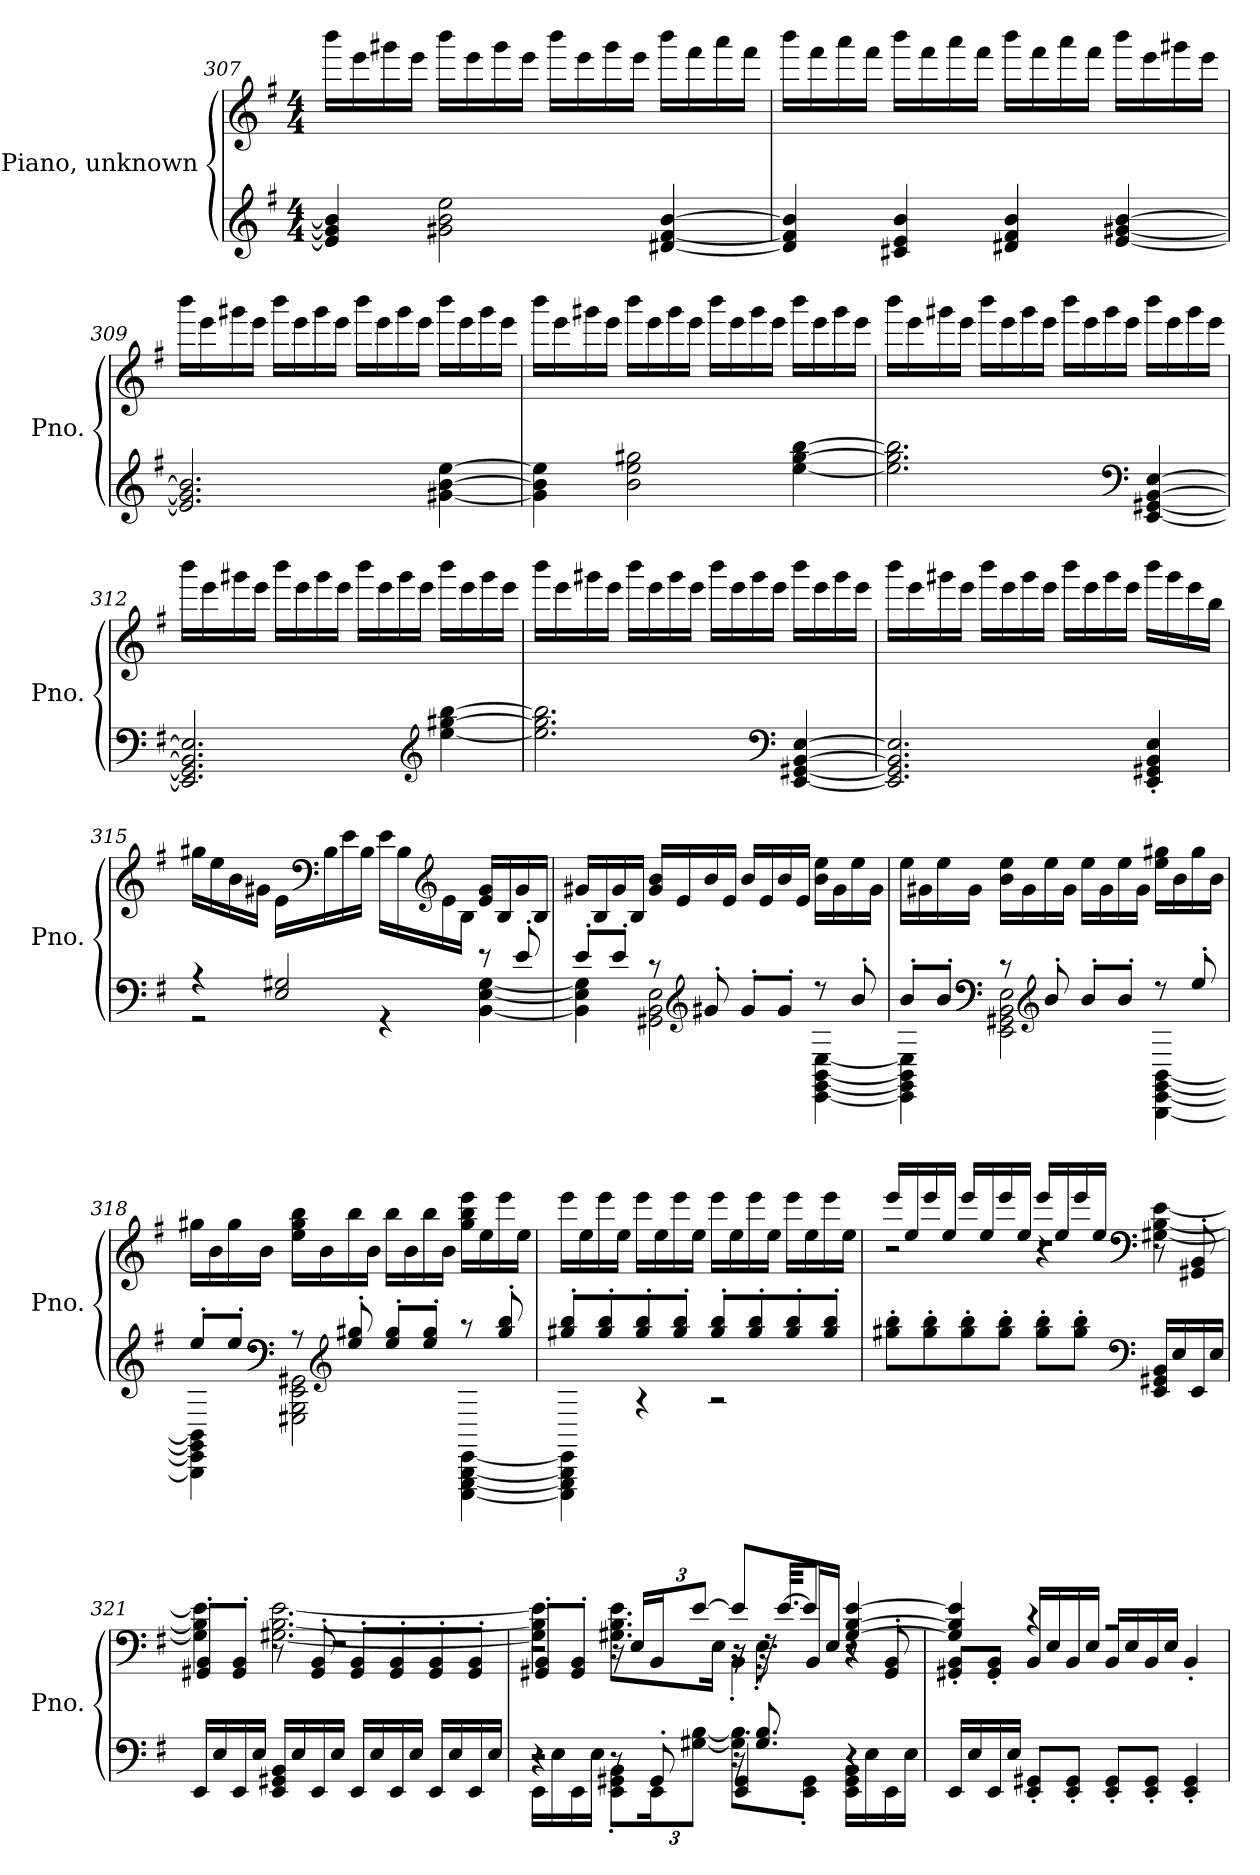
**kern	**kern
*part1	*part1
*staff2	*staff1
*I"Piano, unknown	*
*I'Pno.	*
!!LO:LB:g=z
*clefG2	*clefG2
*k[f#]	*k[f#]
*M4/4	*M4/4
=307	=307
4e/] 4g#/] 4b/]	16bbb\LL
.	16eee\
.	16ggg#X\
.	16eee\JJ
2g#X\ 2b\ 2ee\	16bbb\LL
.	16eee\
.	16ggg#\
.	16eee\JJ
.	16bbb\LL
.	16eee\
.	16ggg#\
.	16eee\JJ
[4d#X/ [4f#/ [4b/	16bbb\LL
.	16fff#\
.	16aaa\
.	16fff#\JJ
=308	=308
4d#/] 4f#/] 4b/]	16bbb\LL
.	16fff#\
.	16aaa\
.	16fff#\JJ
4c#X/ 4e/ 4b/	16bbb\LL
.	16fff#\
.	16aaa\
.	16fff#\JJ
4d#X/ 4f#/ 4b/	16bbb\LL
.	16fff#\
.	16aaa\
.	16fff#\JJ
[4e/ [4g#X/ [4b/	16bbb\LL
.	16eee\
.	16ggg#X\
.	16eee\JJ
!!LO:LB:g=z
=309	=309
2.e/] 2.g#/] 2.b/]	16bbb\LL
.	16eee\
.	16ggg#X\
.	16eee\JJ
.	16bbb\LL
.	16eee\
.	16ggg#\
.	16eee\JJ
.	16bbb\LL
.	16eee\
.	16ggg#\
.	16eee\JJ
[4g#X\ [4b\ [4ee\	16bbb\LL
.	16eee\
.	16ggg#\
.	16eee\JJ
=310	=310
4g#\] 4b\] 4ee\]	16bbb\LL
.	16eee\
.	16ggg#X\
.	16eee\JJ
2b\ 2ee\ 2gg#X\	16bbb\LL
.	16eee\
.	16ggg#\
.	16eee\JJ
.	16bbb\LL
.	16eee\
.	16ggg#\
.	16eee\JJ
[4ee\ [4gg#\ [4bb\	16bbb\LL
.	16eee\
.	16ggg#\
.	16eee\JJ
!!LO:LB:g=z
=311	=311
2.ee\] 2.gg#\] 2.bb\]	16bbb\LL
.	16eee\
.	16ggg#X\
.	16eee\JJ
.	16bbb\LL
.	16eee\
.	16ggg#\
.	16eee\JJ
.	16bbb\LL
.	16eee\
.	16ggg#\
.	16eee\JJ
*clefF4	*
[4EE/ [4GG#X/ [4BB/ [4E/	16bbb\LL
.	16eee\
.	16ggg#\
.	16eee\JJ
!!LO:LB:g=z
=312	=312
2.EE/] 2.GG#/] 2.BB/] 2.E/]	16bbb\LL
.	16eee\
.	16ggg#X\
.	16eee\JJ
.	16bbb\LL
.	16eee\
.	16ggg#\
.	16eee\JJ
.	16bbb\LL
.	16eee\
.	16ggg#\
.	16eee\JJ
*clefG2	*
[4ee\ [4gg#X\ [4bb\	16bbb\LL
.	16eee\
.	16ggg#\
.	16eee\JJ
!!LO:LB:g=z
=313	=313
2.ee\] 2.gg#\] 2.bb\]	16bbb\LL
.	16eee\
.	16ggg#X\
.	16eee\JJ
.	16bbb\LL
.	16eee\
.	16ggg#\
.	16eee\JJ
.	16bbb\LL
.	16eee\
.	16ggg#\
.	16eee\JJ
*clefF4	*
[4EE/ [4GG#X/ [4BB/ [4E/	16bbb\LL
.	16eee\
.	16ggg#\
.	16eee\JJ
!!LO:PB:g=z
=314	=314
2.EE/] 2.GG#/] 2.BB/] 2.E/]	16bbb\LL
.	16eee\
.	16ggg#X\
.	16eee\JJ
.	16bbb\LL
.	16eee\
.	16ggg#\
.	16eee\JJ
.	16bbb\LL
.	16eee\
.	16ggg#\
.	16eee\JJ
4EE/' 4GG#X/' 4BB/' 4E/'	16bbb\LL
.	16ggg#\
.	16eee\
.	16bb\JJ
=315	=315
*^	*
4r	2r	16gg#X\LL
.	.	16ee\
.	.	16b\
.	.	16g#X\JJ
2E/ 2G#X/	.	16e\LL
*	*	*clefF4
.	.	16B\
.	.	16e\
.	.	16B\JJ
.	4r	16e\LL
.	.	16B\
*	*	*clefG2
.	.	16e\
.	.	16B\JJ
8r	[4BB\ [4E\ [4G#\	16e/ 16g#/LL
.	.	16B/
8e'/	.	16g#/
.	.	16B/JJ
!!LO:LB:g=z
=316	=316	=316
8e'/L	4BB\] 4E\] 4G#\]	16g#X/LL
.	.	16B/
8e'/J	.	16g#/
.	.	16B/JJ
8r	2GG#X\ 2BB\ 2E\	16g#/ 16b/LL
.	.	16e/
*clefG2	*	*
8g#X'/	.	16b/
.	.	16e/JJ
8g#'/L	.	16b/LL
.	.	16e/
8g#'/J	.	16b/
.	.	16e/JJ
8r	[4EE\ [4GG#\ [4BB\ [4E\	16b\ 16ee\LL
.	.	16g#\
8b'/	.	16ee\
.	.	16g#\JJ
=317	=317	=317
8b'/L	4EE\] 4GG#\] 4BB\] 4E\]	16ee\LL
.	.	16g#X\
8b'/J	.	16ee\
.	.	16g#\JJ
*clefF4	*	*
8r	2EE\ 2GG#X\ 2BB\ 2E\	16b\ 16ee\LL
.	.	16g#\
*clefG2	*	*
8b'/	.	16ee\
.	.	16g#\JJ
8b'/L	.	16ee\LL
.	.	16g#\
8b'/J	.	16ee\
.	.	16g#\JJ
8r	[4BBB\ [4EE\ [4GG#\ [4BB\	16ee\ 16gg#X\LL
.	.	16b\
8ee'/	.	16gg#\
.	.	16b\JJ
!!LO:LB:g=z
=318	=318	=318
8ee'/L	4BBB\] 4EE\] 4GG#\] 4BB\]	16gg#X\LL
.	.	16b\
8ee'/J	.	16gg#\
.	.	16b\JJ
*clefF4	*	*
8r	2GGG#X\ 2BBB\ 2EE\ 2GG#X\	16ee\ 16gg#\ 16bb\LL
.	.	16b\
*clefG2	*	*
8ee/' 8gg#X/'	.	16bb\
.	.	16b\JJ
8ee/' 8gg#/'L	.	16bb\LL
.	.	16b\
8ee/' 8gg#/'J	.	16bb\
.	.	16b\JJ
8r	[4EEE\ [4GGG#\ [4BBB\ [4EE\	16gg#\ 16bb\ 16eee\LL
.	.	16ee\
8gg#/' 8bb/'	.	16eee\
.	.	16ee\JJ
=319	=319	=319
8gg#X/' 8bb/'L	4EEE\] 4GGG#\] 4BBB\] 4EE\]	16eee\LL
.	.	16ee\
8gg#/' 8bb/'	.	16eee\
.	.	16ee\JJ
8gg#/' 8bb/'	4r	16eee\LL
.	.	16ee\
8gg#/' 8bb/'J	.	16eee\
.	.	16ee\JJ
8gg#/' 8bb/'L	2r	16eee\LL
.	.	16ee\
8gg#/' 8bb/'	.	16eee\
.	.	16ee\JJ
8gg#/' 8bb/'	.	16eee\LL
.	.	16ee\
8gg#/' 8bb/'J	.	16eee\
.	.	16ee\JJ
*v	*v	*
!!LO:LB:g=z
=320	=320
*	*^
*	*	*^
8gg#X\' 8bb\'L	1r	2r	16eee/LL
.	.	.	16ee/
8gg#\' 8bb\'	.	.	16eee/
.	.	.	16ee/JJ
8gg#\' 8bb\'	.	.	16eee/LL
.	.	.	16ee/
8gg#\' 8bb\'J	.	.	16eee/
.	.	.	16ee/JJ
8gg#\' 8bb\'L	.	4r	16eee/LL
.	.	.	16ee/
8gg#\' 8bb\'J	.	.	16eee/
.	.	.	16ee/JJ
*clefF4	*clefF4	*	*
16EE/ 16GG#X/ 16BB/LL	.	[4G#X\ [4B\ [4e\	8r
16E/	.	.	.
16EE/	.	.	8GG#X/' 8BB/'
16E/JJ	.	.	.
=321	=321	=321	=321
16EE/LL	1r	4G#\] 4B\] 4e\]	8GG#X/' 8BB/'L
16E/	.	.	.
16EE/	.	.	8GG#/' 8BB/'J
16E/JJ	.	.	.
16EE/ 16GG#X/ 16BB/LL	.	[2.G#X\ [2.B\ [2.e\	8r
16E/	.	.	.
16EE/	.	.	8GG#/' 8BB/'
16E/JJ	.	.	.
16EE/LL	.	.	8GG#/' 8BB/'L
16E/	.	.	.
16EE/	.	.	8GG#/' 8BB/'
16E/JJ	.	.	.
16EE/LL	.	.	8GG#/' 8BB/'
16E/	.	.	.
16EE/	.	.	8GG#/' 8BB/'J
16E/JJ	.	.	.
!!LO:LB:g=z
=322	=322	=322	=322
*^	*	*	*^
*	*^	*	*	*	*
2r	16EE\LL	4r	2r	4G#\] 4B\] 4e\]	8GG#X/' 8BB/'L	2r
.	16E\	.	.	.	.	.
.	16EE\	.	.	.	8GG#/' 8BB/'J	.
.	16E\JJ	.	.	.	.	.
.	8EE\' 8GG#X\' 8BB\'L	8r	.	8.G#X\ 8.B\ 8.e\L	16r	.
.	.	.	.	.	16E/LL	.
*	*Xbrackettup	*	*	*	*Xbrackettup	*
.	24EE\K	8GG#'/	.	.	24BB/J	.
.	[12G#X\ [12B\J	.	.	.	[12e/J	.
.	.	.	.	16E\Jk	.	.
16r	8G#\] 8B\]L	4EE/' 4GG#/'	16r	4BB'\	8e/L]	16r
8.G#/ 8.B/	.	.	64r	.	.	8.E'\
.	.	.	[32.e/KKL	.	.	.
.	8EE\' 8GG#\'J	.	8e/J]	.	16BB/L	.
.	.	.	.	.	16E/JJ	.
4r	16EE\ 16GG#\ 16BB\LL	4r	[4G#/ [4B/ [4e/	4r	8r	4r
.	16E\	.	.	.	.	.
.	16EE\	.	.	.	8GG#/' 8BB/'	.
.	16E\JJ	.	.	.	.	.
*v	*v	*v	*	*	*	*
*	*	*v	*v	*v
=323	=323	=323
16EE/LL	4G#/] 4B/] 4e/]	8GG#X/' 8BB/'L
16E/	.	.
16EE/	.	8GG#/' 8BB/'J
16E/JJ	.	.
8EE/' 8GG#X/'L	4r	16BB/LL
.	.	16E/
8EE/' 8GG#/'J	.	16BB/
.	.	16E/JJ
8EE/' 8GG#/'L	2r	16BB/LL
.	.	16E/
8EE/' 8GG#/'J	.	16BB/
.	.	16E/JJ
4EE/' 4GG#/'	.	4BB'/
*	*v	*v
=	=
*-	*-
